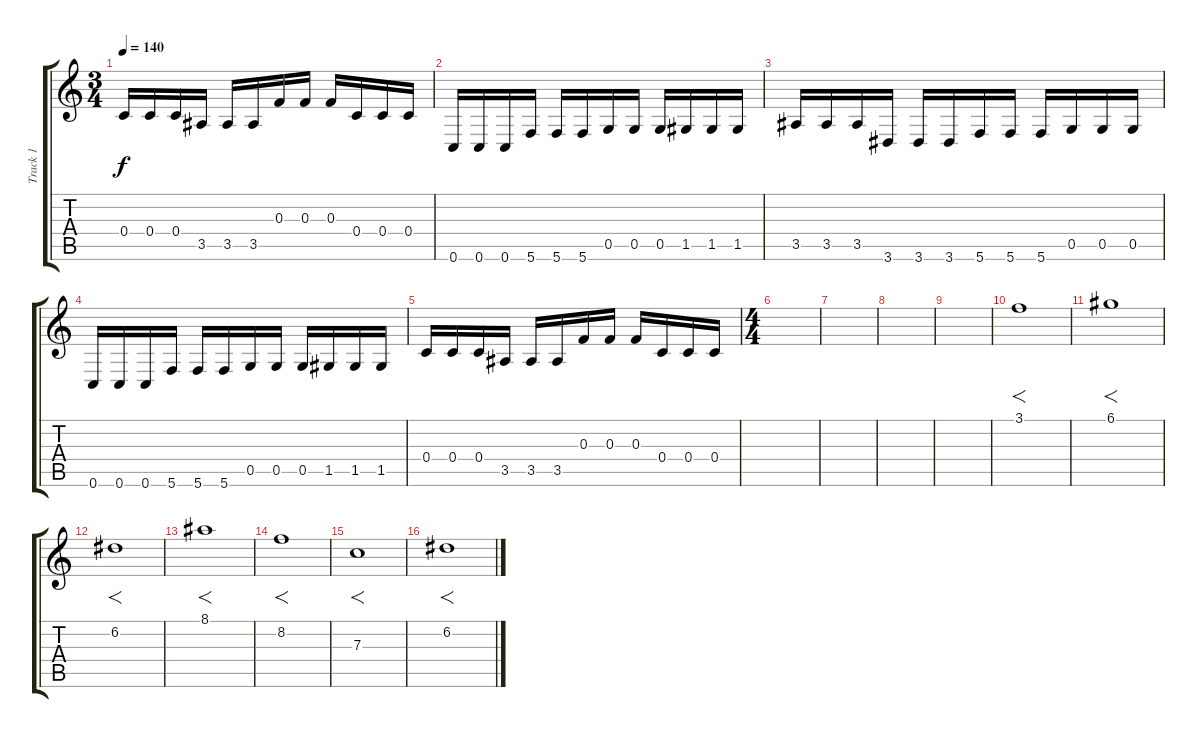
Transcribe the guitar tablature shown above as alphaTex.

\track ("Track 1" "Track 1") {instrument overdrivenguitar}
\staff {score tabs}
\tuning (D4 A3 F3 C3 G2 C2) {hide}
\ts (3 4)
\tempo 140
\clef g2
\ks c
0.4.16{dy f} 0.4.16 0.4.16 3.5.16 3.5.16 3.5.16 0.3.16 0.3.16 0.3.16 0.4.16 0.4.16 0.4.16 |
0.6.16 0.6.16 0.6.16 5.6.16 5.6.16 5.6.16 0.5.16 0.5.16 0.5.16 1.5.16 1.5.16 1.5.16 |
3.5.16 3.5.16 3.5.16 3.6.16 3.6.16 3.6.16 5.6.16 5.6.16 5.6.16 0.5.16 0.5.16 0.5.16 |
0.6.16 0.6.16 0.6.16 5.6.16 5.6.16 5.6.16 0.5.16 0.5.16 0.5.16 1.5.16 1.5.16 1.5.16 |
0.4.16 0.4.16 0.4.16 3.5.16 3.5.16 3.5.16 0.3.16 0.3.16 0.3.16 0.4.16 0.4.16 0.4.16 |
\ts (4 4)
|
|
|
|
3.1.1{f} |
6.1.1{f} |
6.2.1{f} |
8.1.1{f} |
8.2.1{f} |
7.3.1{f} |
6.2.1{f}
